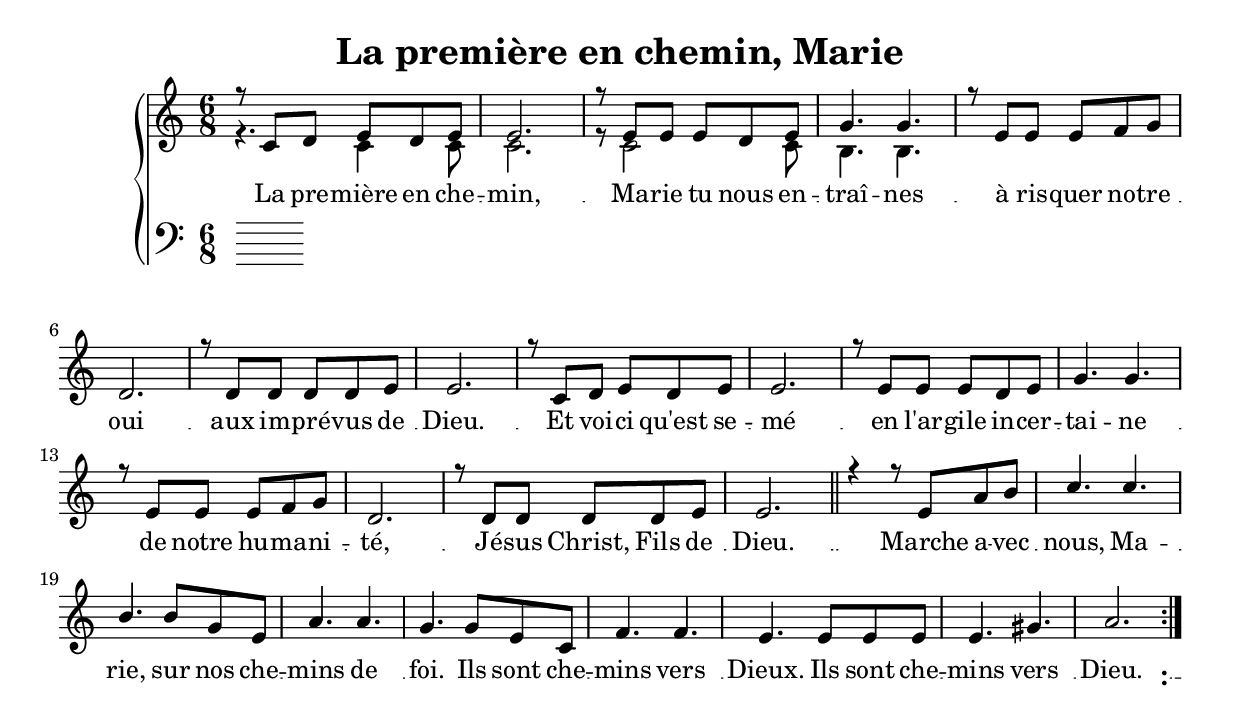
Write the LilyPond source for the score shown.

singer = {
    r8 c d e d e
    e2.
    r8 e e e d e
    g4. g4.
    r8 e e e f g
    d2.
    r8 d d d d e
    e2.

    r8 c d e d e
    e2.
    r8 e e e d e
    g4. g4.
    r8 e e e f g
    d2.
    r8 d d d d e
    e2. \bar "||"

    r4 r8 e a b
    c4. c4.
    b4. b8 g e
    a4. a4.
    g4. g8 e c
    f4. f4.
    e4. e8 e e
    e4. gis4.
    a2.
}

lyr = \lyricmode{
  La pre -- mière en che --
  min,
  Ma -- rie tu nous en --
  traî -- nes
  à ris -- quer no -- tre "oui"
  aux im -- pré -- vus de
  Dieu.
  Et voi -- ci qu'est se --
  mé
  en l'ar -- gile in -- cer --
  tai -- ne
  de notre hu -- ma -- ni --
  té,
  Jé -- sus Christ, Fils de
  Dieu.

  Marche a -- vec
  nous, Ma --
  rie, sur nos che --
  mins de
  foi. Ils sont che --
  mins vers
  Dieux. Ils sont che --
  mins vers Dieu.
  Gloire à Dieu
  au plus haut des cieux,
  paix sur la terre aux
  hom -- mes qu'il ai -- me,
  gloire à Dieu
  au plus haut des cieux,
  paix sur la ter -- re,
  joie de l'u -- ni -- vers !
}

upper = {
  \key c \major
  \time 6/8
  \relative c' \repeat volta 2 {
  \clef treble
    <<
      \new Voice = "singer" {
      \voiceOne \singer
    } \new Voice {
      \voiceTwo
      r4. c,4 c8
      c2.
      r8 c2 c8
      b4. b4.
    } >>
  }
}

lower = {
  \key c \major
  \time 6/8
  \clef bass
  \relative c' {
  }
}

\book {
\header {
    title = "La première en chemin, Marie"
}

\score {
  \new GrandStaff <<
    \new Staff = "upper" \upper
    \new Lyrics \lyricsto "singer" \lyr
    \new Staff = "lower" \lower
  >>
  \layout {
    \context {
      \GrandStaff
      \accepts "Lyrics"
    }
    \context {
      \Lyrics
      \consists "Bar_engraver"
    }
  }
  \midi { }
}
}
